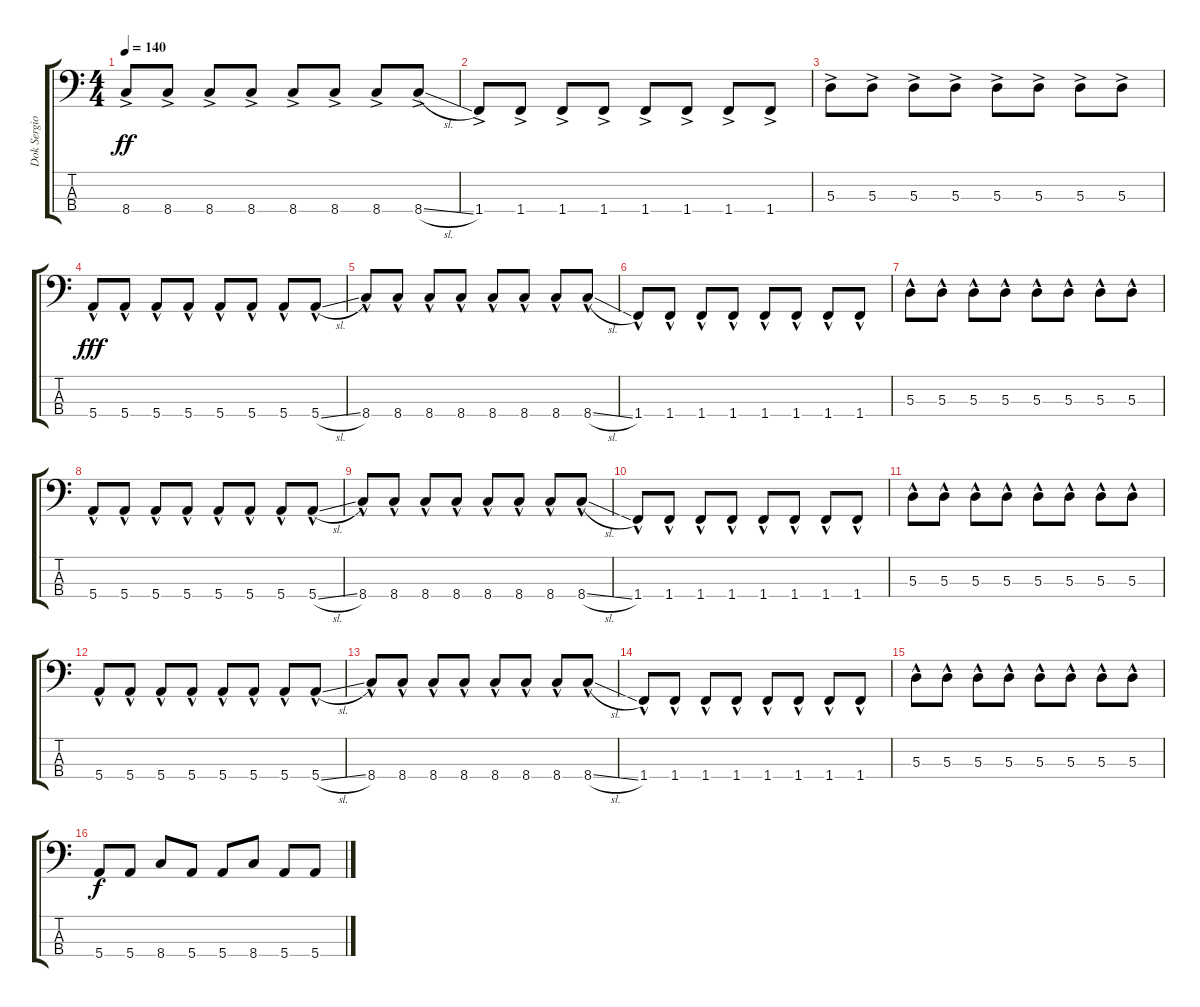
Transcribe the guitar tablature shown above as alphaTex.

\track ("Dok Sergio(Bass)" "Dok Sergio") {instrument electricbassfinger}
\staff {score tabs}
\tuning (G2 D2 A1 E1) {hide}
\ts (4 4)
\tempo 140
\clef f4
\ks c
8.4{ac}.8{dy ff} 8.4{ac}.8 8.4{ac}.8 8.4{ac}.8 8.4{ac}.8 8.4{ac}.8 8.4{ac}.8 8.4{sl ac}.8 |
1.4{ac}.8 1.4{ac}.8 1.4{ac}.8 1.4{ac}.8 1.4{ac}.8 1.4{ac}.8 1.4{ac}.8 1.4{ac}.8 |
5.3{ac}.8 5.3{ac}.8 5.3{ac}.8 5.3{ac}.8 5.3{ac}.8 5.3{ac}.8 5.3{ac}.8 5.3{ac}.8 |
5.4{hac}.8{dy fff} 5.4{hac}.8 5.4{hac}.8 5.4{hac}.8 5.4{hac}.8 5.4{hac}.8 5.4{hac}.8 5.4{sl hac}.8 |
8.4{hac}.8 8.4{hac}.8 8.4{hac}.8 8.4{hac}.8 8.4{hac}.8 8.4{hac}.8 8.4{hac}.8 8.4{sl hac}.8 |
1.4{hac}.8 1.4{hac}.8 1.4{hac}.8 1.4{hac}.8 1.4{hac}.8 1.4{hac}.8 1.4{hac}.8 1.4{hac}.8 |
5.3{hac}.8 5.3{hac}.8 5.3{hac}.8 5.3{hac}.8 5.3{hac}.8 5.3{hac}.8 5.3{hac}.8 5.3{hac}.8 |
5.4{hac}.8 5.4{hac}.8 5.4{hac}.8 5.4{hac}.8 5.4{hac}.8 5.4{hac}.8 5.4{hac}.8 5.4{sl hac}.8 |
8.4{hac}.8 8.4{hac}.8 8.4{hac}.8 8.4{hac}.8 8.4{hac}.8 8.4{hac}.8 8.4{hac}.8 8.4{sl hac}.8 |
1.4{hac}.8 1.4{hac}.8 1.4{hac}.8 1.4{hac}.8 1.4{hac}.8 1.4{hac}.8 1.4{hac}.8 1.4{hac}.8 |
5.3{hac}.8 5.3{hac}.8 5.3{hac}.8 5.3{hac}.8 5.3{hac}.8 5.3{hac}.8 5.3{hac}.8 5.3{hac}.8 |
5.4{hac}.8 5.4{hac}.8 5.4{hac}.8 5.4{hac}.8 5.4{hac}.8 5.4{hac}.8 5.4{hac}.8 5.4{sl hac}.8 |
8.4{hac}.8 8.4{hac}.8 8.4{hac}.8 8.4{hac}.8 8.4{hac}.8 8.4{hac}.8 8.4{hac}.8 8.4{sl hac}.8 |
1.4{hac}.8 1.4{hac}.8 1.4{hac}.8 1.4{hac}.8 1.4{hac}.8 1.4{hac}.8 1.4{hac}.8 1.4{hac}.8 |
5.3{hac}.8 5.3{hac}.8 5.3{hac}.8 5.3{hac}.8 5.3{hac}.8 5.3{hac}.8 5.3{hac}.8 5.3{hac}.8 |
5.4.8{dy f} 5.4.8 8.4.8 5.4.8 5.4.8 8.4.8 5.4.8 5.4.8
